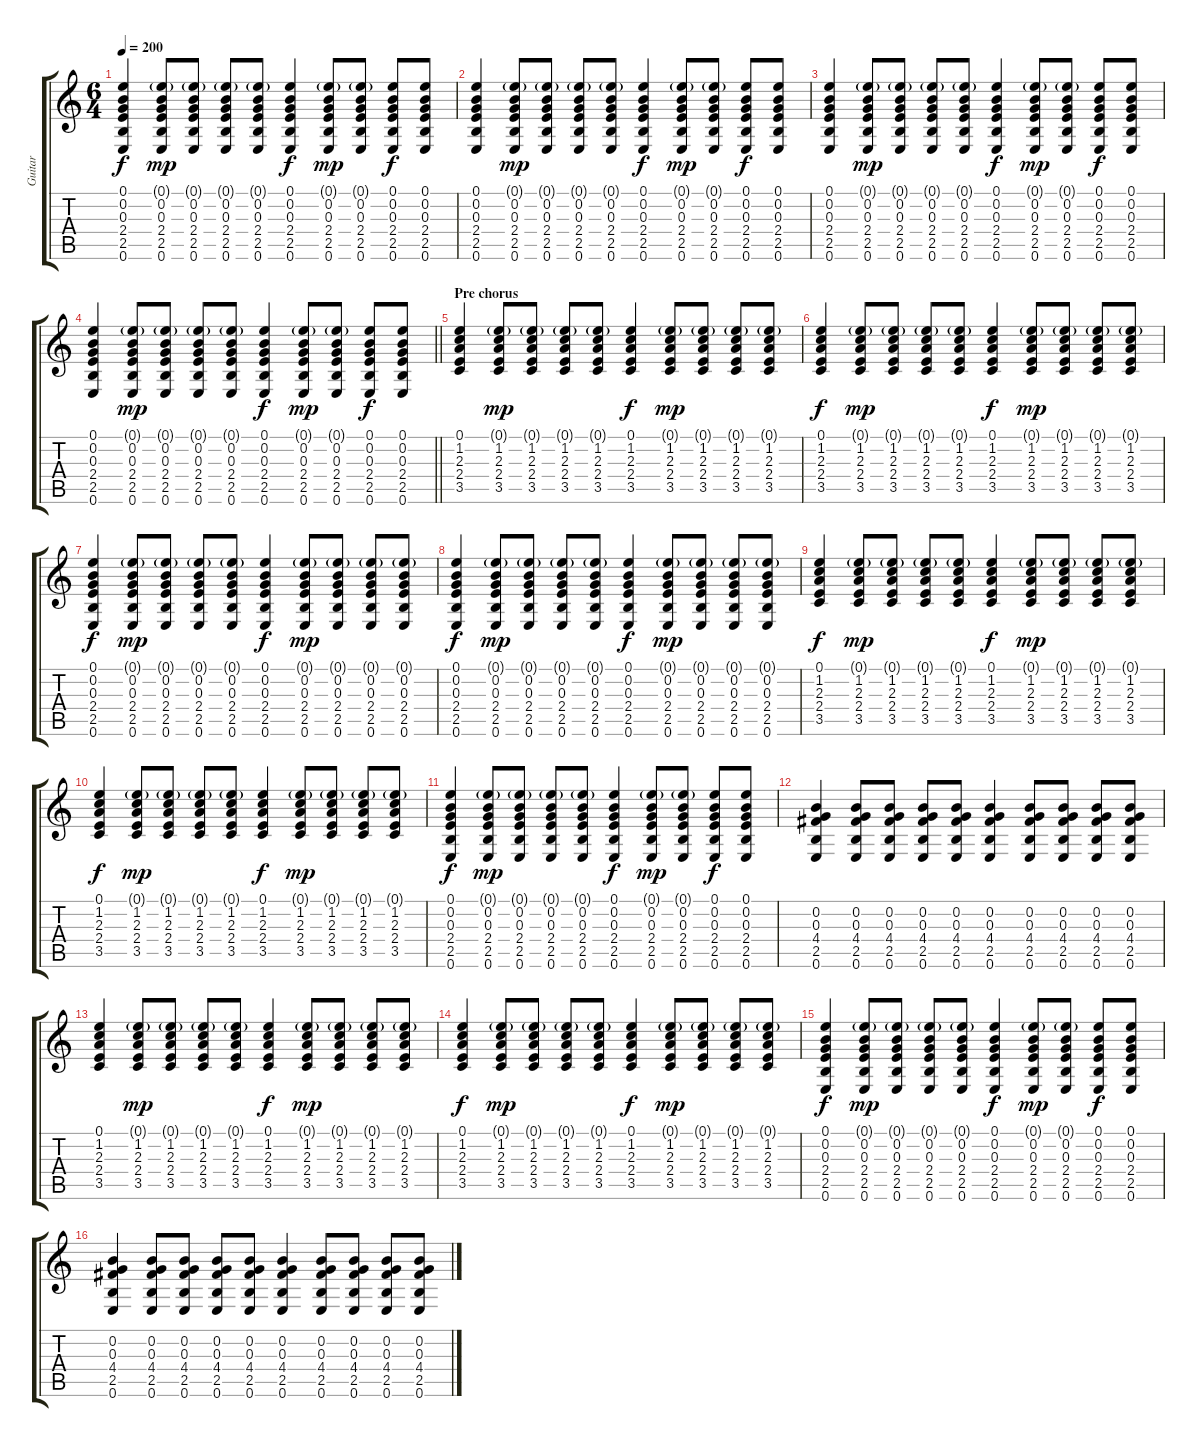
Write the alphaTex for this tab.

\track ("Guitar" "Guitar") {instrument acousticguitarsteel}
\staff {score tabs}
\tuning (E4 B3 G3 D3 A2 E2) {hide}
\ts (6 4)
\tempo 200
\clef g2
\ks c
(0.1 0.2 0.3 2.4 2.5 0.6).4{dy f} (0.1{g} 0.2 0.3 2.4 2.5 0.6).8{dy mp} (0.1{g} 0.2 0.3 2.4 2.5 0.6).8 (0.1{g} 0.2 0.3 2.4 2.5 0.6).8 (0.1{g} 0.2 0.3 2.4 2.5 0.6).8 (0.1 0.2 0.3 2.4 2.5 0.6).4{dy f} (0.1{g} 0.2 0.3 2.4 2.5 0.6).8{dy mp} (0.1{g} 0.2 0.3 2.4 2.5 0.6).8 (0.1 0.2 0.3 2.4 2.5 0.6).8{dy f} (0.1 0.2 0.3 2.4 2.5 0.6).8 |
(0.1 0.2 0.3 2.4 2.5 0.6).4 (0.1{g} 0.2 0.3 2.4 2.5 0.6).8{dy mp} (0.1{g} 0.2 0.3 2.4 2.5 0.6).8 (0.1{g} 0.2 0.3 2.4 2.5 0.6).8 (0.1{g} 0.2 0.3 2.4 2.5 0.6).8 (0.1 0.2 0.3 2.4 2.5 0.6).4{dy f} (0.1{g} 0.2 0.3 2.4 2.5 0.6).8{dy mp} (0.1{g} 0.2 0.3 2.4 2.5 0.6).8 (0.1 0.2 0.3 2.4 2.5 0.6).8{dy f} (0.1 0.2 0.3 2.4 2.5 0.6).8 |
(0.1 0.2 0.3 2.4 2.5 0.6).4 (0.1{g} 0.2 0.3 2.4 2.5 0.6).8{dy mp} (0.1{g} 0.2 0.3 2.4 2.5 0.6).8 (0.1{g} 0.2 0.3 2.4 2.5 0.6).8 (0.1{g} 0.2 0.3 2.4 2.5 0.6).8 (0.1 0.2 0.3 2.4 2.5 0.6).4{dy f} (0.1{g} 0.2 0.3 2.4 2.5 0.6).8{dy mp} (0.1{g} 0.2 0.3 2.4 2.5 0.6).8 (0.1 0.2 0.3 2.4 2.5 0.6).8{dy f} (0.1 0.2 0.3 2.4 2.5 0.6).8 |
\barLineRight lightlight
(0.1 0.2 0.3 2.4 2.5 0.6).4 (0.1{g} 0.2 0.3 2.4 2.5 0.6).8{dy mp} (0.1{g} 0.2 0.3 2.4 2.5 0.6).8 (0.1{g} 0.2 0.3 2.4 2.5 0.6).8 (0.1{g} 0.2 0.3 2.4 2.5 0.6).8 (0.1 0.2 0.3 2.4 2.5 0.6).4{dy f} (0.1{g} 0.2 0.3 2.4 2.5 0.6).8{dy mp} (0.1{g} 0.2 0.3 2.4 2.5 0.6).8 (0.1 0.2 0.3 2.4 2.5 0.6).8{dy f} (0.1 0.2 0.3 2.4 2.5 0.6).8 |
\section ("" "Pre chorus")
(0.1 1.2 2.3 2.4 3.5).4 (0.1{g} 1.2 2.3 2.4 3.5).8{dy mp} (0.1{g} 1.2 2.3 2.4 3.5).8 (0.1{g} 1.2 2.3 2.4 3.5).8 (0.1{g} 1.2 2.3 2.4 3.5).8 (0.1 1.2 2.3 2.4 3.5).4{dy f} (0.1{g} 1.2 2.3 2.4 3.5).8{dy mp} (0.1{g} 1.2 2.3 2.4 3.5).8 (0.1{g} 1.2 2.3 2.4 3.5).8 (0.1{g} 1.2 2.3 2.4 3.5).8 |
(0.1 1.2 2.3 2.4 3.5).4{dy f} (0.1{g} 1.2 2.3 2.4 3.5).8{dy mp} (0.1{g} 1.2 2.3 2.4 3.5).8 (0.1{g} 1.2 2.3 2.4 3.5).8 (0.1{g} 1.2 2.3 2.4 3.5).8 (0.1 1.2 2.3 2.4 3.5).4{dy f} (0.1{g} 1.2 2.3 2.4 3.5).8{dy mp} (0.1{g} 1.2 2.3 2.4 3.5).8 (0.1{g} 1.2 2.3 2.4 3.5).8 (0.1{g} 1.2 2.3 2.4 3.5).8 |
(0.1 0.2 0.3 2.4 2.5 0.6).4{dy f} (0.1{g} 0.2 0.3 2.4 2.5 0.6).8{dy mp} (0.1{g} 0.2 0.3 2.4 2.5 0.6).8 (0.1{g} 0.2 0.3 2.4 2.5 0.6).8 (0.1{g} 0.2 0.3 2.4 2.5 0.6).8 (0.1 0.2 0.3 2.4 2.5 0.6).4{dy f} (0.1{g} 0.2 0.3 2.4 2.5 0.6).8{dy mp} (0.1{g} 0.2 0.3 2.4 2.5 0.6).8 (0.1{g} 0.2 0.3 2.4 2.5 0.6).8 (0.1{g} 0.2 0.3 2.4 2.5 0.6).8 |
(0.1 0.2 0.3 2.4 2.5 0.6).4{dy f} (0.1{g} 0.2 0.3 2.4 2.5 0.6).8{dy mp} (0.1{g} 0.2 0.3 2.4 2.5 0.6).8 (0.1{g} 0.2 0.3 2.4 2.5 0.6).8 (0.1{g} 0.2 0.3 2.4 2.5 0.6).8 (0.1 0.2 0.3 2.4 2.5 0.6).4{dy f} (0.1{g} 0.2 0.3 2.4 2.5 0.6).8{dy mp} (0.1{g} 0.2 0.3 2.4 2.5 0.6).8 (0.1{g} 0.2 0.3 2.4 2.5 0.6).8 (0.1{g} 0.2 0.3 2.4 2.5 0.6).8 |
(0.1 1.2 2.3 2.4 3.5).4{dy f} (0.1{g} 1.2 2.3 2.4 3.5).8{dy mp} (0.1{g} 1.2 2.3 2.4 3.5).8 (0.1{g} 1.2 2.3 2.4 3.5).8 (0.1{g} 1.2 2.3 2.4 3.5).8 (0.1 1.2 2.3 2.4 3.5).4{dy f} (0.1{g} 1.2 2.3 2.4 3.5).8{dy mp} (0.1{g} 1.2 2.3 2.4 3.5).8 (0.1{g} 1.2 2.3 2.4 3.5).8 (0.1{g} 1.2 2.3 2.4 3.5).8 |
(0.1 1.2 2.3 2.4 3.5).4{dy f} (0.1{g} 1.2 2.3 2.4 3.5).8{dy mp} (0.1{g} 1.2 2.3 2.4 3.5).8 (0.1{g} 1.2 2.3 2.4 3.5).8 (0.1{g} 1.2 2.3 2.4 3.5).8 (0.1 1.2 2.3 2.4 3.5).4{dy f} (0.1{g} 1.2 2.3 2.4 3.5).8{dy mp} (0.1{g} 1.2 2.3 2.4 3.5).8 (0.1{g} 1.2 2.3 2.4 3.5).8 (0.1{g} 1.2 2.3 2.4 3.5).8 |
(0.1 0.2 0.3 2.4 2.5 0.6).4{dy f} (0.1{g} 0.2 0.3 2.4 2.5 0.6).8{dy mp} (0.1{g} 0.2 0.3 2.4 2.5 0.6).8 (0.1{g} 0.2 0.3 2.4 2.5 0.6).8 (0.1{g} 0.2 0.3 2.4 2.5 0.6).8 (0.1 0.2 0.3 2.4 2.5 0.6).4{dy f} (0.1{g} 0.2 0.3 2.4 2.5 0.6).8{dy mp} (0.1{g} 0.2 0.3 2.4 2.5 0.6).8 (0.1 0.2 0.3 2.4 2.5 0.6).8{dy f} (0.1 0.2 0.3 2.4 2.5 0.6).8 |
(0.2 0.3 4.4 2.5 0.6).4 (0.2 0.3 4.4 2.5 0.6).8 (0.2 0.3 4.4 2.5 0.6).8 (0.2 0.3 4.4 2.5 0.6).8 (0.2 0.3 4.4 2.5 0.6).8 (0.2 0.3 4.4 2.5 0.6).4 (0.2 0.3 4.4 2.5 0.6).8 (0.2 0.3 4.4 2.5 0.6).8 (0.2 0.3 4.4 2.5 0.6).8 (0.2 0.3 4.4 2.5 0.6).8 |
(0.1 1.2 2.3 2.4 3.5).4 (0.1{g} 1.2 2.3 2.4 3.5).8{dy mp} (0.1{g} 1.2 2.3 2.4 3.5).8 (0.1{g} 1.2 2.3 2.4 3.5).8 (0.1{g} 1.2 2.3 2.4 3.5).8 (0.1 1.2 2.3 2.4 3.5).4{dy f} (0.1{g} 1.2 2.3 2.4 3.5).8{dy mp} (0.1{g} 1.2 2.3 2.4 3.5).8 (0.1{g} 1.2 2.3 2.4 3.5).8 (0.1{g} 1.2 2.3 2.4 3.5).8 |
(0.1 1.2 2.3 2.4 3.5).4{dy f} (0.1{g} 1.2 2.3 2.4 3.5).8{dy mp} (0.1{g} 1.2 2.3 2.4 3.5).8 (0.1{g} 1.2 2.3 2.4 3.5).8 (0.1{g} 1.2 2.3 2.4 3.5).8 (0.1 1.2 2.3 2.4 3.5).4{dy f} (0.1{g} 1.2 2.3 2.4 3.5).8{dy mp} (0.1{g} 1.2 2.3 2.4 3.5).8 (0.1{g} 1.2 2.3 2.4 3.5).8 (0.1{g} 1.2 2.3 2.4 3.5).8 |
(0.1 0.2 0.3 2.4 2.5 0.6).4{dy f} (0.1{g} 0.2 0.3 2.4 2.5 0.6).8{dy mp} (0.1{g} 0.2 0.3 2.4 2.5 0.6).8 (0.1{g} 0.2 0.3 2.4 2.5 0.6).8 (0.1{g} 0.2 0.3 2.4 2.5 0.6).8 (0.1 0.2 0.3 2.4 2.5 0.6).4{dy f} (0.1{g} 0.2 0.3 2.4 2.5 0.6).8{dy mp} (0.1{g} 0.2 0.3 2.4 2.5 0.6).8 (0.1 0.2 0.3 2.4 2.5 0.6).8{dy f} (0.1 0.2 0.3 2.4 2.5 0.6).8 |
(0.2 0.3 4.4 2.5 0.6).4 (0.2 0.3 4.4 2.5 0.6).8 (0.2 0.3 4.4 2.5 0.6).8 (0.2 0.3 4.4 2.5 0.6).8 (0.2 0.3 4.4 2.5 0.6).8 (0.2 0.3 4.4 2.5 0.6).4 (0.2 0.3 4.4 2.5 0.6).8 (0.2 0.3 4.4 2.5 0.6).8 (0.2 0.3 4.4 2.5 0.6).8 (0.2 0.3 4.4 2.5 0.6).8
